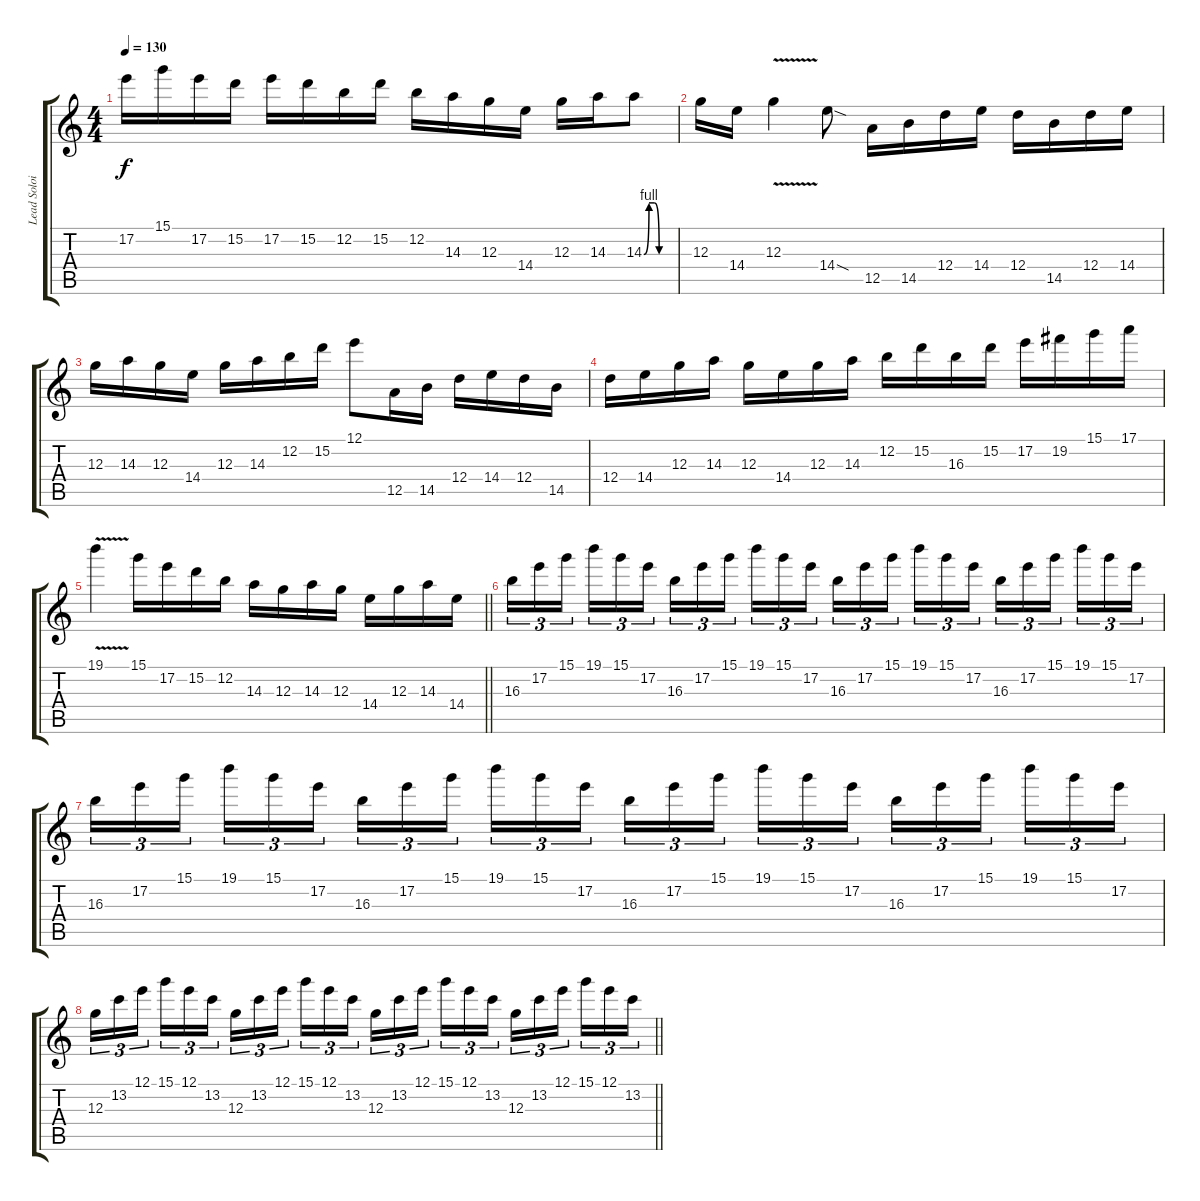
\track ("Lead Soloist" "Lead Soloi") {instrument distortionguitar}
\staff {score tabs}
\tuning (E4 B3 G3 D3 A2 E2) {hide}
\ts (4 4)
\tempo 130
\clef g2
\ks c
17.2.16{dy f} 15.1.16 17.2.16 15.2.16 17.2.16 15.2.16 12.2.16 15.2.16 12.2.16 14.3.16 12.3.16 14.4.16 12.3.16 14.3.16 14.3{be (custom 0 0 10 4 20 4 30 0 60 0)}.8 |
12.3.16 14.4.16 12.3{v}.4 14.4{sod}.8 12.5.16 14.5.16 12.4.16 14.4.16 12.4.16 14.5.16 12.4.16 14.4.16 |
12.3.16 14.3.16 12.3.16 14.4.16 12.3.16 14.3.16 12.2.16 15.2.16 12.1.8 12.5.16 14.5.16 12.4.16 14.4.16 12.4.16 14.5.16 |
12.4.16 14.4.16 12.3.16 14.3.16 12.3.16 14.4.16 12.3.16 14.3.16 12.2.16 15.2.16 16.3.16 15.2.16 17.2.16 19.2.16 15.1.16 17.1.16 |
\barLineRight lightlight
19.1{v}.4 15.1.16 17.2.16 15.2.16 12.2.16 14.3.16 12.3.16 14.3.16 12.3.16 14.4.16 12.3.16 14.3.16 14.4.16 |
16.3.16{tu (3 2)} 17.2.16{tu (3 2)} 15.1.16{tu (3 2) beam splitsecondary} 19.1.16{tu (3 2)} 15.1.16{tu (3 2)} 17.2.16{tu (3 2)} 16.3.16{tu (3 2)} 17.2.16{tu (3 2)} 15.1.16{tu (3 2) beam splitsecondary} 19.1.16{tu (3 2)} 15.1.16{tu (3 2)} 17.2.16{tu (3 2)} 16.3.16{tu (3 2)} 17.2.16{tu (3 2)} 15.1.16{tu (3 2) beam splitsecondary} 19.1.16{tu (3 2)} 15.1.16{tu (3 2)} 17.2.16{tu (3 2)} 16.3.16{tu (3 2)} 17.2.16{tu (3 2)} 15.1.16{tu (3 2) beam splitsecondary} 19.1.16{tu (3 2)} 15.1.16{tu (3 2)} 17.2.16{tu (3 2)} |
16.3.16{tu (3 2)} 17.2.16{tu (3 2)} 15.1.16{tu (3 2) beam splitsecondary} 19.1.16{tu (3 2)} 15.1.16{tu (3 2)} 17.2.16{tu (3 2)} 16.3.16{tu (3 2)} 17.2.16{tu (3 2)} 15.1.16{tu (3 2) beam splitsecondary} 19.1.16{tu (3 2)} 15.1.16{tu (3 2)} 17.2.16{tu (3 2)} 16.3.16{tu (3 2)} 17.2.16{tu (3 2)} 15.1.16{tu (3 2) beam splitsecondary} 19.1.16{tu (3 2)} 15.1.16{tu (3 2)} 17.2.16{tu (3 2)} 16.3.16{tu (3 2)} 17.2.16{tu (3 2)} 15.1.16{tu (3 2) beam splitsecondary} 19.1.16{tu (3 2)} 15.1.16{tu (3 2)} 17.2.16{tu (3 2)} |
\barLineRight lightlight
12.3.16{tu (3 2)} 13.2.16{tu (3 2)} 12.1.16{tu (3 2) beam splitsecondary} 15.1.16{tu (3 2)} 12.1.16{tu (3 2)} 13.2.16{tu (3 2)} 12.3.16{tu (3 2)} 13.2.16{tu (3 2)} 12.1.16{tu (3 2) beam splitsecondary} 15.1.16{tu (3 2)} 12.1.16{tu (3 2)} 13.2.16{tu (3 2)} 12.3.16{tu (3 2)} 13.2.16{tu (3 2)} 12.1.16{tu (3 2) beam splitsecondary} 15.1.16{tu (3 2)} 12.1.16{tu (3 2)} 13.2.16{tu (3 2)} 12.3.16{tu (3 2)} 13.2.16{tu (3 2)} 12.1.16{tu (3 2) beam splitsecondary} 15.1.16{tu (3 2)} 12.1.16{tu (3 2)} 13.2.16{tu (3 2)}
